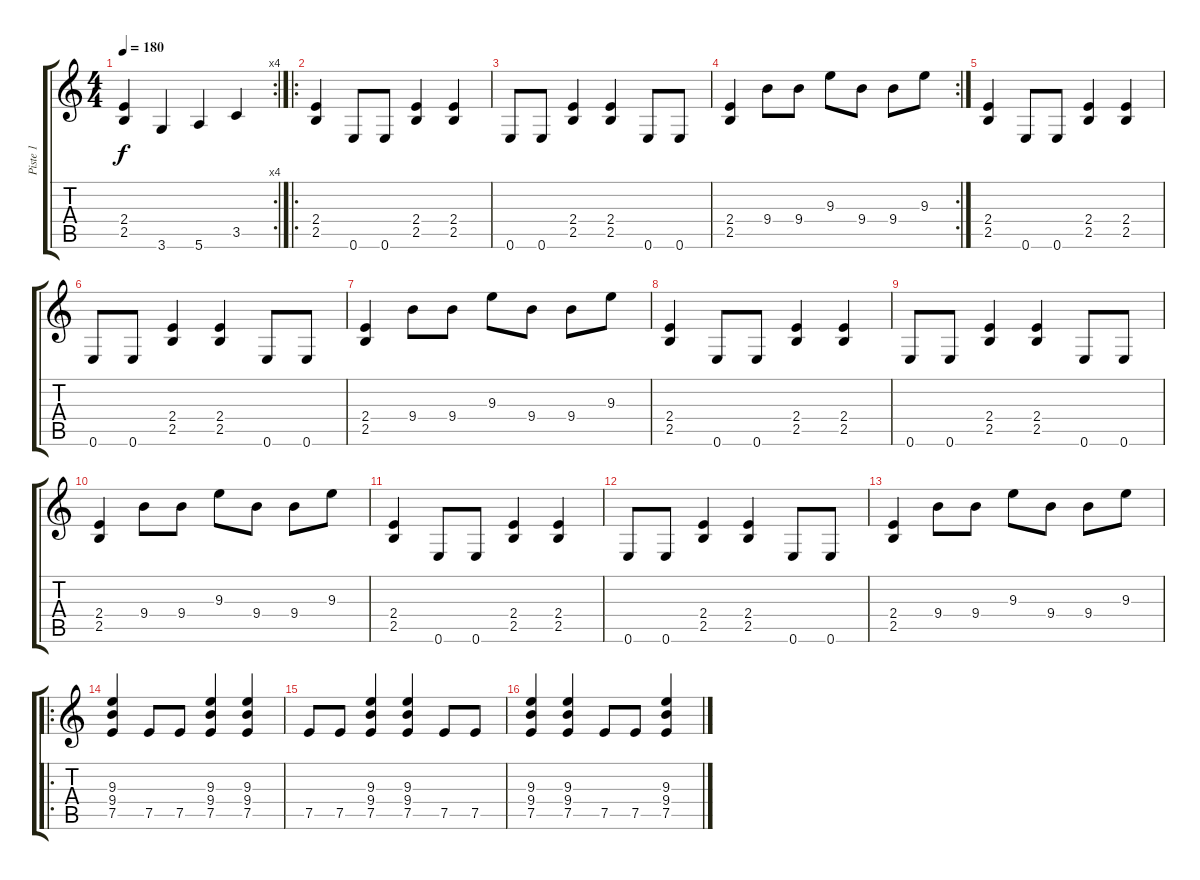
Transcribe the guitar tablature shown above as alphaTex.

\track ("Piste 1" "Piste 1") {instrument distortionguitar}
\staff {score tabs}
\tuning (E4 B3 G3 D3 A2 E2) {hide}
\rc 4
\ts (4 4)
\tempo 180
\clef g2
\ks c
(2.4 2.5).4{dy f} 3.6.4 5.6.4 3.5.4 |
\ro
(2.4 2.5).4 0.6.8 0.6.8 (2.4 2.5).4 (2.4 2.5).4 |
0.6.8 0.6.8 (2.4 2.5).4 (2.4 2.5).4 0.6.8 0.6.8 |
\rc 2
(2.4 2.5).4 9.4.8 9.4.8 9.3.8 9.4.8 9.4.8 9.3.8 |
(2.4 2.5).4 0.6.8 0.6.8 (2.4 2.5).4 (2.4 2.5).4 |
0.6.8 0.6.8 (2.4 2.5).4 (2.4 2.5).4 0.6.8 0.6.8 |
(2.4 2.5).4 9.4.8 9.4.8 9.3.8 9.4.8 9.4.8 9.3.8 |
(2.4 2.5).4 0.6.8 0.6.8 (2.4 2.5).4 (2.4 2.5).4 |
0.6.8 0.6.8 (2.4 2.5).4 (2.4 2.5).4 0.6.8 0.6.8 |
(2.4 2.5).4 9.4.8 9.4.8 9.3.8 9.4.8 9.4.8 9.3.8 |
(2.4 2.5).4 0.6.8 0.6.8 (2.4 2.5).4 (2.4 2.5).4 |
0.6.8 0.6.8 (2.4 2.5).4 (2.4 2.5).4 0.6.8 0.6.8 |
(2.4 2.5).4 9.4.8 9.4.8 9.3.8 9.4.8 9.4.8 9.3.8 |
\ro
(9.3 9.4 7.5).4 7.5.8 7.5.8 (9.3 9.4 7.5).4 (9.3 9.4 7.5).4 |
7.5.8 7.5.8 (9.3 9.4 7.5).4 (9.3 9.4 7.5).4 7.5.8 7.5.8 |
(9.3 9.4 7.5).4 (9.3 9.4 7.5).4 7.5.8 7.5.8 (9.3 9.4 7.5).4
